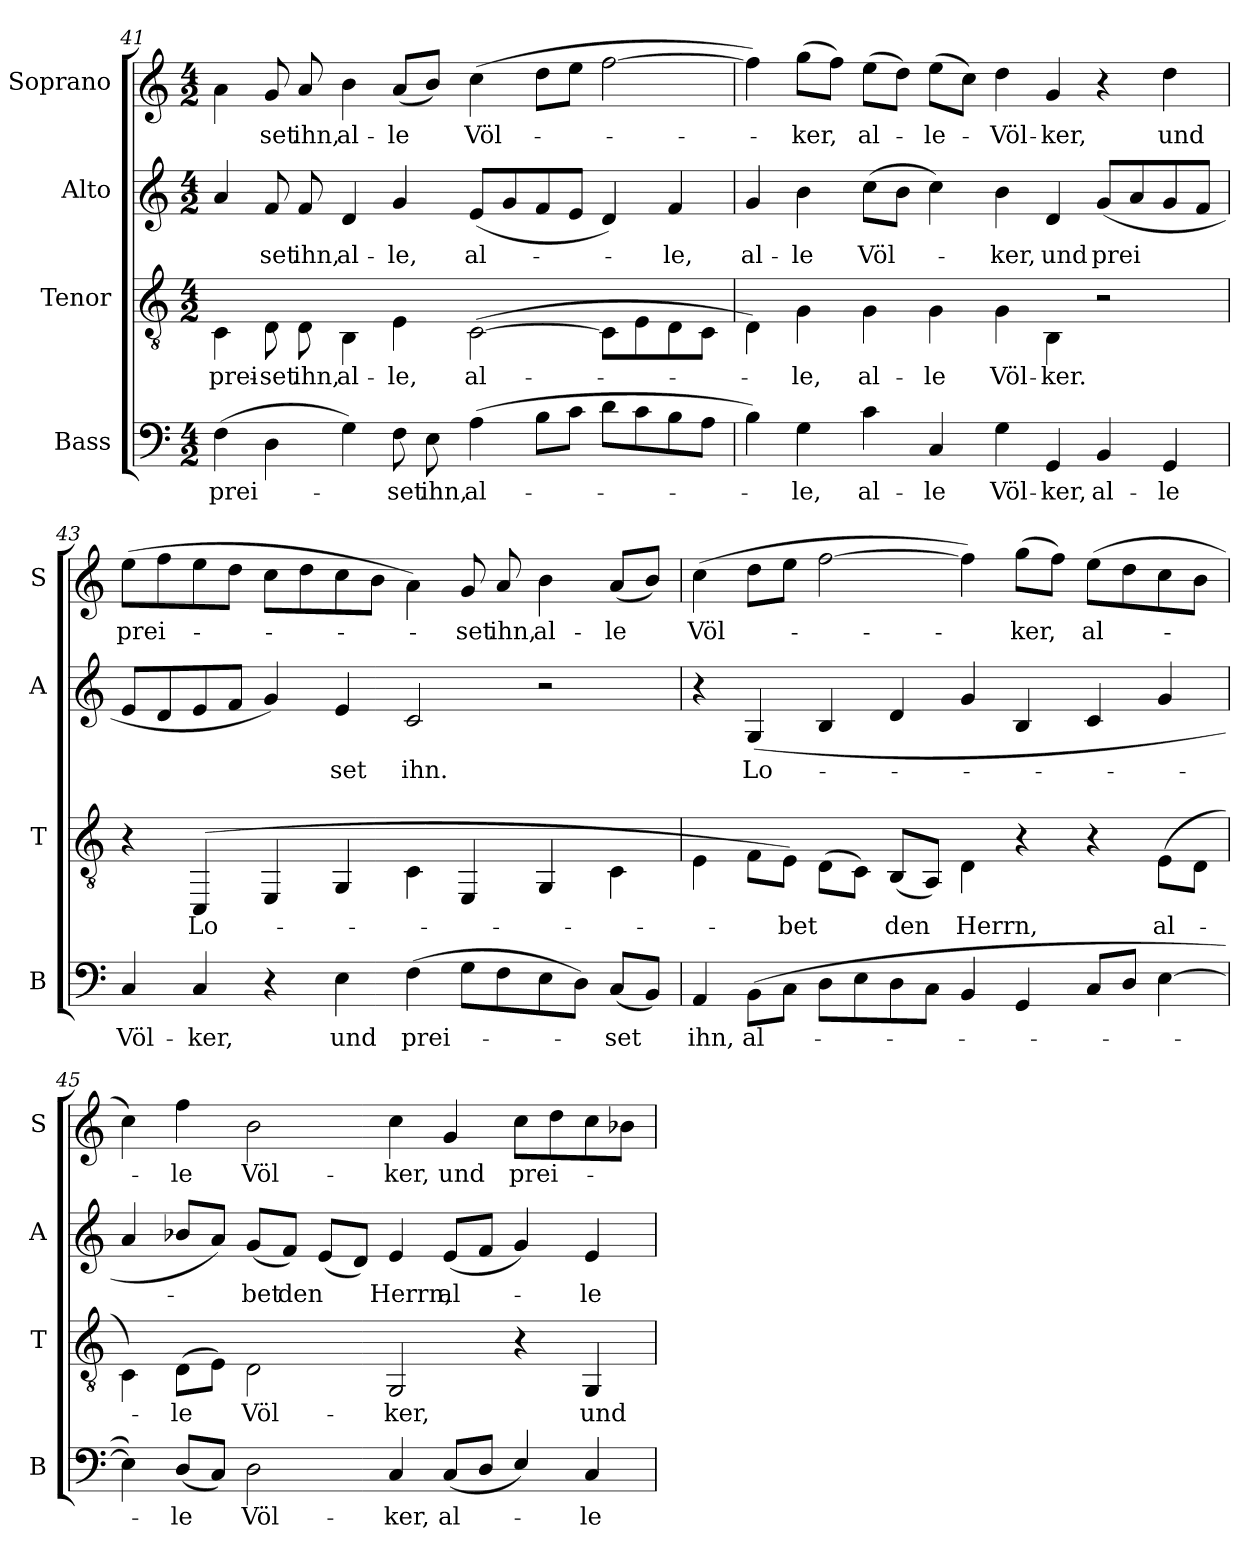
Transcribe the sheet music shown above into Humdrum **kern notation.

**kern	**text	**kern	**text	**kern	**text	**text	**kern	**text
*part4	*part4	*part3	*part3	*part2	*part2	*part2	*part1	*part1
*staff4	*staff4	*staff3	*staff3	*staff2	*staff2	*staff2	*staff1	*staff1
*I"Bass	*	*I"Tenor	*	*I"Alto	*	*	*I"Soprano	*
*I'B	*	*I'T	*	*I'A	*	*	*I'S	*
*clefF4	*	*clefGv2	*	*clefG2	*	*	*clefG2	*
*k[]	*	*k[]	*	*k[]	*	*	*k[]	*
*C:	*	*C:	*	*C:	*	*	*C:	*
*M4/2	*	*M4/2	*	*M4/2	*	*	*M4/2	*
=41	=41	=41	=41	=41	=41	=41	=41	=41
!	!LO:LY:b:color=#000000	!	!	!	!	!	!	!
!	!	!	!LO:LY:b:color=#000000	!	!	!	!	!
(4Fi\	prei-	4Ci\	prei-	4ai/	.	.	4ai\	.
!	!	!	!LO:LY:b:color=#000000	!	!	!	!	!
!	!	!	!	!	!LO:LY:b:color=#000000	!	!	!
!	!	!	!	!	!	!	!	!LO:LY:b:color=#000000
4Di\	.	8Di\	-set	8fi/	-set	.	8gi/	-set
!	!	!	!LO:LY:b:color=#000000	!	!	!	!	!
!	!	!	!	!	!LO:LY:b:color=#000000	!	!	!
!	!	!	!	!	!	!	!	!LO:LY:b:color=#000000
.	.	8Di\	ihn,	8fi/	ihn,	.	8ai/	ihn,
!	!	!	!LO:LY:b:color=#000000	!	!	!	!	!
!	!	!	!	!	!LO:LY:b:color=#000000	!	!	!
!	!	!	!	!	!	!	!	!LO:LY:b:color=#000000
4Gi\)	.	4BBi\	al-	4di/	al-	.	4bi\	al-
!	!LO:LY:b:color=#000000	!	!	!	!	!	!	!
!	!	!	!LO:LY:b:color=#000000	!	!	!	!	!
!	!	!	!	!	!LO:LY:b:color=#000000	!	!	!
!	!	!	!	!	!	!	!	!LO:LY:b:color=#000000
8Fi\	-set	4Ei\	-le,	4gi/	-le,	.	(8ai/L	-le
!	!LO:LY:b:color=#000000	!	!	!	!	!	!	!
8Ei\	ihn,	.	.	.	.	.	8bi/J)	.
!	!LO:LY:b:color=#000000	!	!	!	!	!	!	!
!	!	!	!LO:LY:b:color=#000000	!	!	!	!	!
!	!	!	!	!	!LO:LY:b:color=#000000	!	!	!
!	!	!	!	!	!	!	!	!LO:LY:b:color=#000000
(4Ai\	al-	([2Ci\	al-	(8ei/L	al-	.	(4cci\	Völ-
.	.	.	.	8gi/	.	.	.	.
8Bi\L	.	.	.	8fi/	.	.	8ddi\L	.
8ci\J	.	.	.	8ei/J	.	.	8eei\J	.
8di\L	.	8Ci\L]	.	4di/)	.	.	[2ffi\	.
8ci\	.	8Ei\	.	.	.	.	.	.
!	!	!	!	!	!LO:LY:b:color=#000000	!	!	!
8Bi\	.	8Di\	.	4fi/	-le,	.	.	.
8Ai\J	.	8Ci\J	.	.	.	.	.	.
=42	=42	=42	=42	=42	=42	=42	=42	=42
!	!	!	!	!	!LO:LY:b:color=#000000	!	!	!
4Bi\)	.	4Di\)	.	4gi/	al-	.	4ffi\])	.
!	!LO:LY:b:color=#000000	!	!	!	!	!	!	!
!	!	!	!LO:LY:b:color=#000000	!	!	!	!	!
!	!	!	!	!	!LO:LY:b:color=#000000	!	!	!
!	!	!	!	!	!	!	!	!LO:LY:b:color=#000000
4Gi\	-le,	4Gi\	-le,	4bi\	-le	.	(8ggi\L	-ker,
.	.	.	.	.	.	.	8ffi\J)	.
!	!LO:LY:b:color=#000000	!	!	!	!	!	!	!
!	!	!	!LO:LY:b:color=#000000	!	!	!	!	!
!	!	!	!	!	!LO:LY:b:color=#000000	!	!	!
!	!	!	!	!	!	!	!	!LO:LY:b:color=#000000
4ci\	al-	4Gi\	al-	(8cci\L	Völ-	.	(8eei\L	al-
.	.	.	.	8bi\J	.	.	8ddi\J)	.
!	!LO:LY:b:color=#000000	!	!	!	!	!	!	!
!	!	!	!LO:LY:b:color=#000000	!	!	!	!	!
!	!	!	!	!	!	!	!	!LO:LY:b:color=#000000
4Ci/	-le	4Gi\	-le	4cci\)	.	.	(8eei\L	-le-
.	.	.	.	.	.	.	8cci\J)	.
!	!LO:LY:b:color=#000000	!	!	!	!	!	!	!
!	!	!	!LO:LY:b:color=#000000	!	!	!	!	!
!	!	!	!	!	!LO:LY:b:color=#000000	!	!	!
!	!	!	!	!	!	!	!	!LO:LY:b:color=#000000
4Gi\	Völ-	4Gi\	Völ-	4bi\	-ker,	.	4ddi\	-Völ-
!	!LO:LY:b:color=#000000	!	!	!	!	!	!	!
!	!	!	!LO:LY:b:color=#000000	!	!	!	!	!
!	!	!	!	!	!LO:LY:b:color=#000000	!	!	!
!	!	!	!	!	!	!	!	!LO:LY:b:color=#000000
4GGi/	-ker,	4BBi\	-ker.	4di/	und	.	4gi/	-ker,
!	!LO:LY:b:color=#000000	!	!	!	!	!	!	!
!	!	!	!	!	!LO:LY:b:color=#000000	!	!	!
4BBi/	al-	2r	.	(8gi/L	prei-	.	4r	.
.	.	.	.	8ai/	.	.	.	.
!	!LO:LY:b:color=#000000	!	!	!	!	!	!	!
!	!	!	!	!	!	!	!	!LO:LY:b:color=#000000
4GGi/	-le	.	.	8gi/	.	.	4ddi\	und
.	.	.	.	8fi/J	.	.	.	.
!!LO:PB:g=z
=43	=43	=43	=43	=43	=43	=43	=43	=43
!	!LO:LY:b:color=#000000	!	!	!	!	!	!	!
!	!	!	!	!	!LO:LY:b:color=#000000	!	!	!
!	!	!	!	!	!	!	!	!LO:LY:b:color=#000000
4Ci/	Völ-	4r	.	8ei/L	-	.	(8eei\L	prei-
.	.	.	.	8di/	.	.	8ffi\	.
!	!LO:LY:b:color=#000000	!	!	!	!	!	!	!
!	!	!	!LO:LY:b:color=#000000	!	!	!	!	!
4Ci/	-ker,	(4CCi/	Lo-	8ei/	.	.	8eei\	.
.	.	.	.	8fi/J	.	.	8ddi\J	.
4r	.	4EEi/	.	4gi/)	.	.	8cci\L	.
.	.	.	.	.	.	.	8ddi\	.
!	!LO:LY:b:color=#000000	!	!	!	!	!	!	!
!	!	!	!	!	!LO:LY:b:color=#000000	!LO:LY:b:color=#000000	!	!
4Ei\	und	4GGi/	.	4ei/	-set	-	8cci\	.
.	.	.	.	.	.	.	8bi\J	.
!	!LO:LY:b:color=#000000	!	!	!	!	!	!	!
!	!	!	!	!	!LO:LY:b:color=#000000	!	!	!
(4Fi\	prei-	4Ci\	.	2ci/	ihn.	.	4ai\)	.
!	!	!	!	!	!	!	!	!LO:LY:b:color=#000000
8Gi\L	.	4EEi/	.	.	.	.	8gi/	-set
!	!	!	!	!	!	!	!	!LO:LY:b:color=#000000
8Fi\	.	.	.	.	.	.	8ai/	ihn,
!	!	!	!	!	!	!	!	!LO:LY:b:color=#000000
8Ei\	.	4GGi/	.	2r	.	.	4bi\	al-
8Di\J)	.	.	.	.	.	.	.	.
!	!LO:LY:b:color=#000000	!	!	!	!	!	!	!
!	!	!	!	!	!	!	!	!LO:LY:b:color=#000000
(8Ci/L	-set	4Ci\	.	.	.	.	(8ai/L	-le
8BBi/J)	.	.	.	.	.	.	8bi/J)	.
!!LO:LB:g=z
=44	=44	=44	=44	=44	=44	=44	=44	=44
!	!LO:LY:b:color=#000000	!	!	!	!	!	!	!
!	!	!	!	!	!	!	!	!LO:LY:b:color=#000000
4AAi/	ihn,	4Ei\	.	4r	.	.	(4cci\	Völ-
!	!LO:LY:b:color=#000000	!	!	!	!	!	!	!
!	!	!	!	!	!LO:LY:b:color=#000000	!	!	!
(8BBi\L	al-	8Fi\L	.	(4Gi/	Lo-	.	8ddi\L	.
!	!	!	!LO:LY:b:color=#000000	!	!	!	!	!
8Ci\J	.	8Ei\J)	-bet	.	.	.	8eei\J	.
8Di\L	.	(8Di\L	.	4Bi/	.	.	[2ffi\	.
8Ei\	.	8Ci\J)	.	.	.	.	.	.
!	!	!	!LO:LY:b:color=#000000	!	!	!	!	!
8Di\	.	(8BBi/L	den	4di/	.	.	.	.
8Ci\J	.	8AAi/J)	.	.	.	.	.	.
!	!	!	!LO:LY:b:color=#000000	!	!	!	!	!
4BBi/	.	4Di\	Herrn,	4gi/	.	.	4ffi\])	.
!	!	!	!	!	!	!	!	!LO:LY:b:color=#000000
4GGi/	.	4r	.	4Bi/	.	.	(8ggi\L	-ker,
.	.	.	.	.	.	.	8ffi\J)	.
!	!	!	!	!	!	!	!	!LO:LY:b:color=#000000
8Ci/L	.	4r	.	4ci/	.	.	(8eei\L	al-
8Di/J	.	.	.	.	.	.	8ddi\	.
!	!	!	!LO:LY:b:color=#000000	!	!	!	!	!
[4Ei\	.	(8Ei\L	al-	4gi/	.	.	8cci\	.
.	.	8Di\J	.	.	.	.	8bi\J	.
=45	=45	=45	=45	=45	=45	=45	=45	=45
4Ei\])	.	4Ci\)	.	4ai/	.	.	4cci\)	.
!	!LO:LY:b:color=#000000	!	!	!	!	!	!	!
!	!	!	!LO:LY:b:color=#000000	!	!	!	!	!
!	!	!	!	!	!	!	!	!LO:LY:b:color=#000000
(8Di/L	-le	(8Di\L	-le	8b-Xi/L	.	.	4ffi\	-le
8Ci/J)	.	8Ei\J)	.	8ai/J)	.	.	.	.
!	!LO:LY:b:color=#000000	!	!	!	!	!	!	!
!	!	!	!LO:LY:b:color=#000000	!	!	!	!	!
!	!	!	!	!	!LO:LY:b:color=#000000	!	!	!
!	!	!	!	!	!	!	!	!LO:LY:b:color=#000000
2Di\	Völ-	2Di\	Völ-	(8gi/L	-bet	.	2bi\	Völ-
!	!	!	!	!	!LO:LY:b:color=#000000	!	!	!
.	.	.	.	8fi/J)	den	.	.	.
.	.	.	.	(8ei/L	.	.	.	.
.	.	.	.	8di/J)	.	.	.	.
!	!LO:LY:b:color=#000000	!	!	!	!	!	!	!
!	!	!	!LO:LY:b:color=#000000	!	!	!	!	!
!	!	!	!	!	!LO:LY:b:color=#000000	!	!	!
!	!	!	!	!	!	!	!	!LO:LY:b:color=#000000
4Ci/	-ker,	2GGi/	-ker,	4ei/	Herrn,	.	4cci\	-ker,
!	!LO:LY:b:color=#000000	!	!	!	!	!	!	!
!	!	!	!	!	!LO:LY:b:color=#000000	!	!	!
!	!	!	!	!	!	!	!	!LO:LY:b:color=#000000
(8Ci/L	al-	.	.	(8ei/L	al-	.	4gi/	und
8Di/J	.	.	.	8fi/J	.	.	.	.
!	!	!	!	!	!	!	!	!LO:LY:b:color=#000000
4Ei/)	.	4r	.	4gi/)	.	.	8cci\L	prei-
.	.	.	.	.	.	.	8ddi\	.
!	!LO:LY:b:color=#000000	!	!	!	!	!	!	!
!	!	!	!LO:LY:b:color=#000000	!	!	!	!	!
!	!	!	!	!	!LO:LY:b:color=#000000	!	!	!
4Ci/	-le	4GGi/	und	4ei/	-le	.	8cci\	.
.	.	.	.	.	.	.	8b-Xi\J	.
=	=	=	=	=	=	=	=	=
*-	*-	*-	*-	*-	*-	*-	*-	*-
